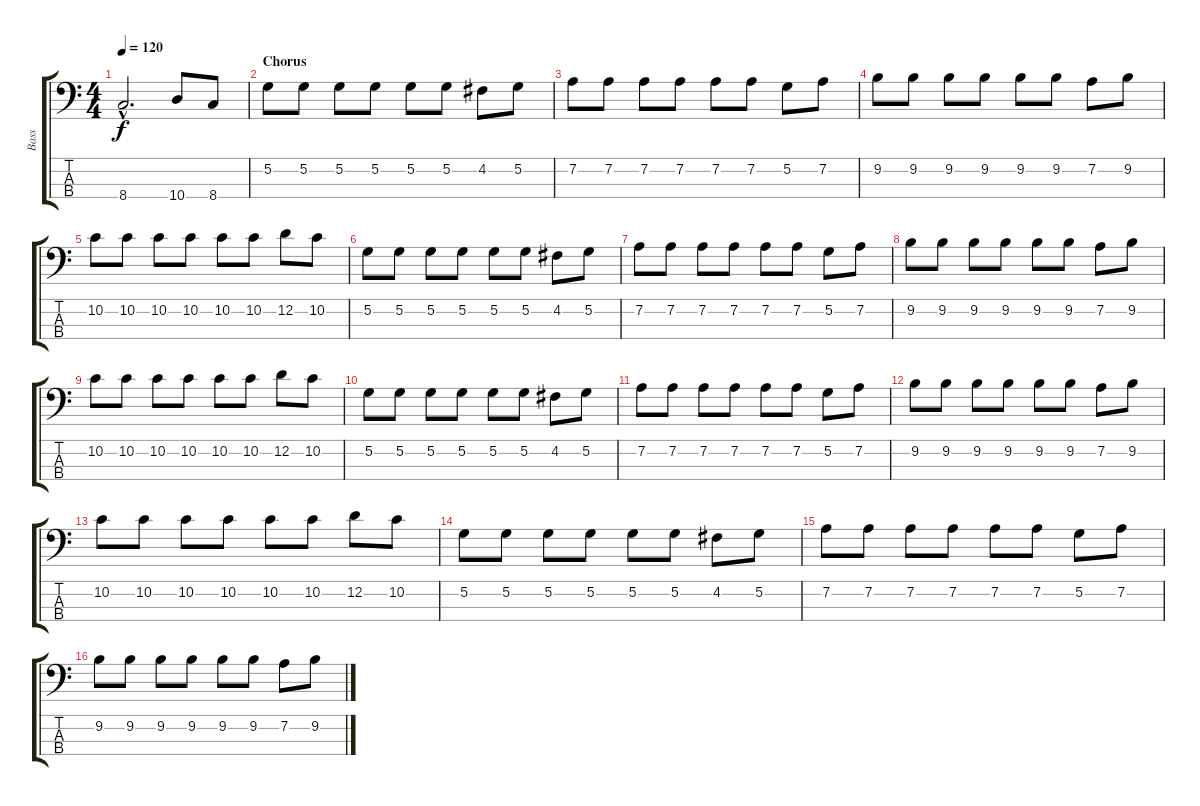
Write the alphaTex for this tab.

\track ("Bass" "Bass") {instrument electricbassfinger}
\staff {score tabs}
\tuning (G2 D2 A1 E1) {hide}
\ts (4 4)
\tempo 120
\clef f4
\ks c
8.4{hac}.2{d dy f} 10.4.8 8.4.8 |
\section ("" "Chorus")
5.2.8 5.2.8 5.2.8 5.2.8 5.2.8 5.2.8 4.2.8 5.2.8 |
7.2.8 7.2.8 7.2.8 7.2.8 7.2.8 7.2.8 5.2.8 7.2.8 |
9.2.8 9.2.8 9.2.8 9.2.8 9.2.8 9.2.8 7.2.8 9.2.8 |
10.2.8 10.2.8 10.2.8 10.2.8 10.2.8 10.2.8 12.2.8 10.2.8 |
5.2.8 5.2.8 5.2.8 5.2.8 5.2.8 5.2.8 4.2.8 5.2.8 |
7.2.8 7.2.8 7.2.8 7.2.8 7.2.8 7.2.8 5.2.8 7.2.8 |
9.2.8 9.2.8 9.2.8 9.2.8 9.2.8 9.2.8 7.2.8 9.2.8 |
10.2.8 10.2.8 10.2.8 10.2.8 10.2.8 10.2.8 12.2.8 10.2.8 |
5.2.8 5.2.8 5.2.8 5.2.8 5.2.8 5.2.8 4.2.8 5.2.8 |
7.2.8 7.2.8 7.2.8 7.2.8 7.2.8 7.2.8 5.2.8 7.2.8 |
9.2.8 9.2.8 9.2.8 9.2.8 9.2.8 9.2.8 7.2.8 9.2.8 |
10.2.8 10.2.8 10.2.8 10.2.8 10.2.8 10.2.8 12.2.8 10.2.8 |
5.2.8 5.2.8 5.2.8 5.2.8 5.2.8 5.2.8 4.2.8 5.2.8 |
7.2.8 7.2.8 7.2.8 7.2.8 7.2.8 7.2.8 5.2.8 7.2.8 |
9.2.8 9.2.8 9.2.8 9.2.8 9.2.8 9.2.8 7.2.8 9.2.8
